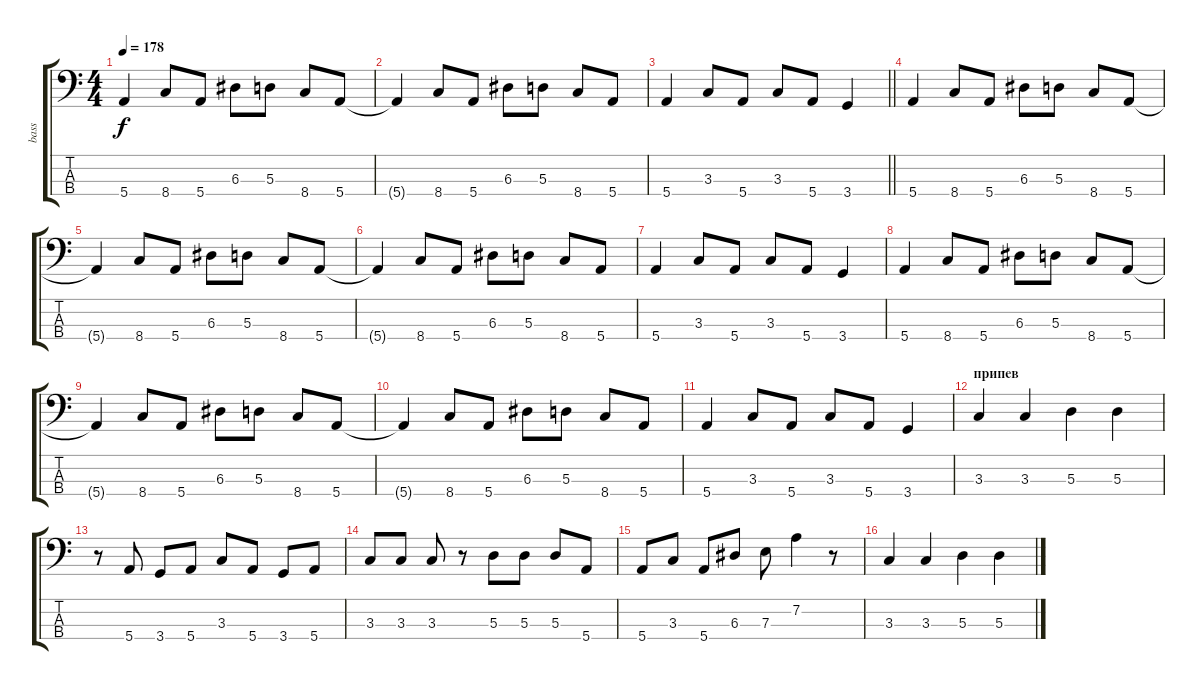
\track ("bass" "bass") {instrument electricbassfinger}
\staff {score tabs}
\tuning (G2 D2 A1 E1) {hide}
\ts (4 4)
\tempo 178
\clef f4
\ks c
5.4{t}.4{dy f} 8.4.8 5.4.8 6.3.8 5.3.8 8.4.8 5.4.8 |
5.4{t}.4 8.4.8 5.4.8 6.3.8 5.3.8 8.4.8 5.4.8 |
\barLineRight lightlight
5.4.4 3.3.8 5.4.8 3.3.8 5.4.8 3.4.4 |
5.4.4 8.4.8 5.4.8 6.3.8 5.3.8 8.4.8 5.4.8 |
5.4{t}.4 8.4.8 5.4.8 6.3.8 5.3.8 8.4.8 5.4.8 |
5.4{t}.4 8.4.8 5.4.8 6.3.8 5.3.8 8.4.8 5.4.8 |
5.4.4 3.3.8 5.4.8 3.3.8 5.4.8 3.4.4 |
5.4.4 8.4.8 5.4.8 6.3.8 5.3.8 8.4.8 5.4.8 |
5.4{t}.4 8.4.8 5.4.8 6.3.8 5.3.8 8.4.8 5.4.8 |
5.4{t}.4 8.4.8 5.4.8 6.3.8 5.3.8 8.4.8 5.4.8 |
5.4.4 3.3.8 5.4.8 3.3.8 5.4.8 3.4.4 |
\section ("" "припев")
3.3.4 3.3.4 5.3.4 5.3.4 |
r.8 5.4.8 3.4.8 5.4.8 3.3.8 5.4.8 3.4.8 5.4.8 |
3.3.8 3.3.8 3.3.8 r.8 5.3.8 5.3.8 5.3.8 5.4.8 |
5.4.8 3.3.8 5.4.8 6.3.8 7.3.8 7.2.4 r.8 |
3.3.4 3.3.4 5.3.4 5.3.4
